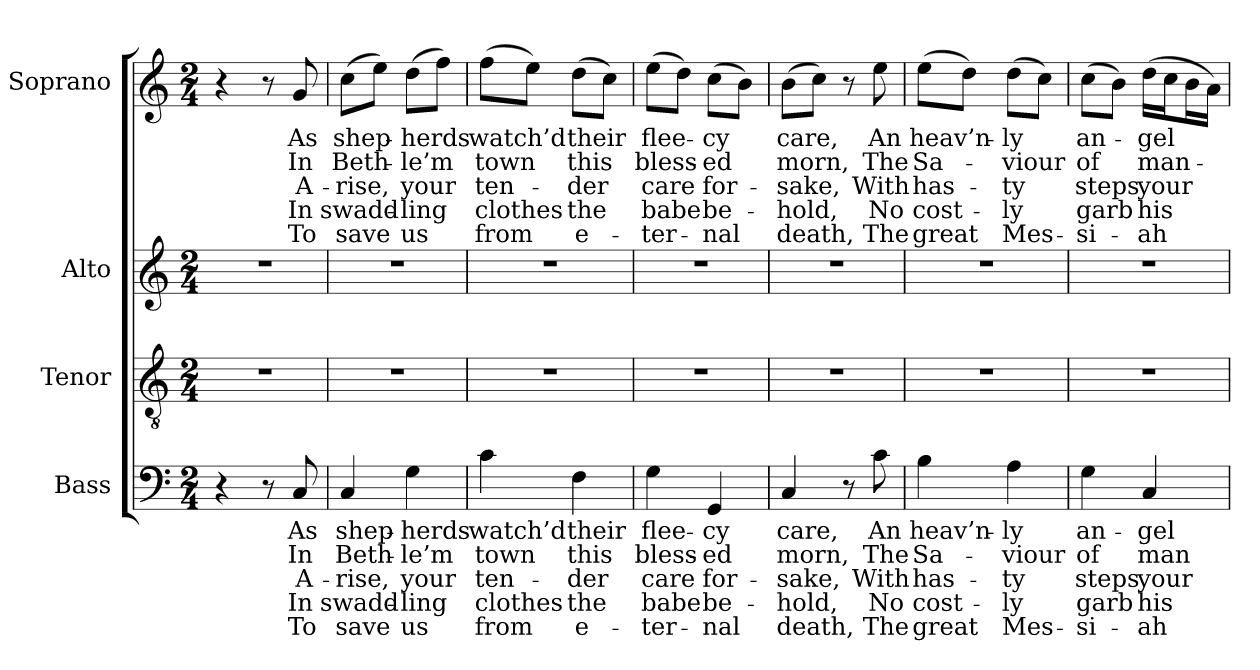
**kern	**text	**text	**text	**text	**text	**kern	**kern	**kern	**text	**text	**text	**text	**text
*part4	*part4	*part4	*part4	*part4	*part4	*part3	*part2	*part1	*part1	*part1	*part1	*part1	*part1
*staff4	*staff4	*staff4	*staff4	*staff4	*staff4	*staff3	*staff2	*staff1	*staff1	*staff1	*staff1	*staff1	*staff1
*I"Bass	*	*	*	*	*	*I"Tenor	*I"Alto	*I"Soprano	*	*	*	*	*
*I'B.	*	*	*	*	*	*I'T.	*I'A.	*I'S.	*	*	*	*	*
!!LO:PB:g=z
*clefF4	*	*	*	*	*	*clefGv2	*clefG2	*clefG2	*	*	*	*	*
*	*	*	*	*	*	*ITrd7c12	*	*	*	*	*	*	*
*k[]	*	*	*	*	*	*k[]	*k[]	*k[]	*	*	*	*	*
*C:	*	*	*	*	*	*C:	*C:	*C:	*	*	*	*	*
*M2/4	*	*	*	*	*	*M2/4	*M2/4	*M2/4	*	*	*	*	*
=1	=1	=1	=1	=1	=1	=1	=1	=1	=1	=1	=1	=1	=1
!	!	!	!	!	!	!LO:N:vis=1	!LO:N:vis=1	!	!	!	!	!	!
4r	.	.	.	.	.	2r	2r	4r	.	.	.	.	.
8r	.	.	.	.	.	.	.	8r	.	.	.	.	.
!	!LO:LY:b:color=#000000	!LO:LY:b:color=#000000	!LO:LY:b:color=#000000	!LO:LY:b:color=#000000	!LO:LY:b:color=#000000	!	!	!	!	!	!	!	!
!	!	!	!	!	!	!	!	!	!LO:LY:b:color=#000000	!LO:LY:b:color=#000000	!LO:LY:b:color=#000000	!LO:LY:b:color=#000000	!LO:LY:b:color=#000000
8Ci/	As	In	A-	-In	To	.	.	8gi/	As	In	A-	-In	To
=2	=2	=2	=2	=2	=2	=2	=2	=2	=2	=2	=2	=2	=2
!	!LO:LY:b:color=#000000	!LO:LY:b:color=#000000	!LO:LY:b:color=#000000	!LO:LY:b:color=#000000	!LO:LY:b:color=#000000	!LO:N:vis=1	!LO:N:vis=1	!	!	!	!	!	!
!	!	!	!	!	!	!	!	!	!LO:LY:b:color=#000000	!LO:LY:b:color=#000000	!LO:LY:b:color=#000000	!LO:LY:b:color=#000000	!LO:LY:b:color=#000000
4Ci/	shep-	Beth-	rise,	swadd-	-save	2r	2r	(8cci\L	shep-	Beth-	rise,	swadd-	-save
.	.	.	.	.	.	.	.	8eei\J)	.	.	.	.	.
!	!LO:LY:b:color=#000000	!LO:LY:b:color=#000000	!LO:LY:b:color=#000000	!LO:LY:b:color=#000000	!LO:LY:b:color=#000000	!	!	!	!	!	!	!	!
!	!	!	!	!	!	!	!	!	!LO:LY:b:color=#000000	!LO:LY:b:color=#000000	!LO:LY:b:color=#000000	!LO:LY:b:color=#000000	!LO:LY:b:color=#000000
4Gi\	-herds	-le’m	your	ling	us	.	.	(8ddi\L	-herds	-le’m	your	ling	us
.	.	.	.	.	.	.	.	8ffi\J)	.	.	.	.	.
=3	=3	=3	=3	=3	=3	=3	=3	=3	=3	=3	=3	=3	=3
!	!LO:LY:b:color=#000000	!LO:LY:b:color=#000000	!LO:LY:b:color=#000000	!LO:LY:b:color=#000000	!LO:LY:b:color=#000000	!LO:N:vis=1	!LO:N:vis=1	!	!	!	!	!	!
!	!	!	!	!	!	!	!	!	!LO:LY:b:color=#000000	!LO:LY:b:color=#000000	!LO:LY:b:color=#000000	!LO:LY:b:color=#000000	!LO:LY:b:color=#000000
4ci\	watch’d	town	ten-	-clothes	from	2r	2r	(8ffi\L	watch’d	town	ten-	-clothes	from
.	.	.	.	.	.	.	.	8eei\J)	.	.	.	.	.
!	!LO:LY:b:color=#000000	!LO:LY:b:color=#000000	!LO:LY:b:color=#000000	!LO:LY:b:color=#000000	!LO:LY:b:color=#000000	!	!	!	!	!	!	!	!
!	!	!	!	!	!	!	!	!	!LO:LY:b:color=#000000	!LO:LY:b:color=#000000	!LO:LY:b:color=#000000	!LO:LY:b:color=#000000	!LO:LY:b:color=#000000
4Fi\	their	this	der	the	e-	.	.	(8ddi\L	their	this	der	the	e-
.	.	.	.	.	.	.	.	8cci\J)	.	.	.	.	.
=4	=4	=4	=4	=4	=4	=4	=4	=4	=4	=4	=4	=4	=4
!	!LO:LY:b:color=#000000	!LO:LY:b:color=#000000	!LO:LY:b:color=#000000	!LO:LY:b:color=#000000	!LO:LY:b:color=#000000	!LO:N:vis=1	!LO:N:vis=1	!	!	!	!	!	!
!	!	!	!	!	!	!	!	!	!LO:LY:b:color=#000000	!LO:LY:b:color=#000000	!LO:LY:b:color=#000000	!LO:LY:b:color=#000000	!LO:LY:b:color=#000000
4Gi\	flee-	bless-	-care	babe	ter-	2r	2r	(8eei\L	flee-	bless-	-care	babe	ter-
.	.	.	.	.	.	.	.	8ddi\J)	.	.	.	.	.
!	!LO:LY:b:color=#000000	!LO:LY:b:color=#000000	!LO:LY:b:color=#000000	!LO:LY:b:color=#000000	!LO:LY:b:color=#000000	!	!	!	!	!	!	!	!
!	!	!	!	!	!	!	!	!	!LO:LY:b:color=#000000	!LO:LY:b:color=#000000	!LO:LY:b:color=#000000	!LO:LY:b:color=#000000	!LO:LY:b:color=#000000
4GGi/	-cy	-ed	-for-	-be-	-nal	.	.	(8cci\L	-cy	-ed	-for-	-be-	-nal
.	.	.	.	.	.	.	.	8bi\J)	.	.	.	.	.
=5	=5	=5	=5	=5	=5	=5	=5	=5	=5	=5	=5	=5	=5
!	!LO:LY:b:color=#000000	!LO:LY:b:color=#000000	!LO:LY:b:color=#000000	!LO:LY:b:color=#000000	!LO:LY:b:color=#000000	!LO:N:vis=1	!LO:N:vis=1	!	!	!	!	!	!
!	!	!	!	!	!	!	!	!	!LO:LY:b:color=#000000	!LO:LY:b:color=#000000	!LO:LY:b:color=#000000	!LO:LY:b:color=#000000	!LO:LY:b:color=#000000
4Ci/	care,	morn,	sake,	hold,	death,	2r	2r	(8bi\L	care,	morn,	sake,	hold,	death,
.	.	.	.	.	.	.	.	8cci\J)	.	.	.	.	.
8r	.	.	.	.	.	.	.	8r	.	.	.	.	.
!	!LO:LY:b:color=#000000	!LO:LY:b:color=#000000	!LO:LY:b:color=#000000	!LO:LY:b:color=#000000	!LO:LY:b:color=#000000	!	!	!	!	!	!	!	!
!	!	!	!	!	!	!	!	!	!LO:LY:b:color=#000000	!LO:LY:b:color=#000000	!LO:LY:b:color=#000000	!LO:LY:b:color=#000000	!LO:LY:b:color=#000000
8ci\	An	The	With	No	The	.	.	8eei\	An	The	With	No	The
=6	=6	=6	=6	=6	=6	=6	=6	=6	=6	=6	=6	=6	=6
!	!LO:LY:b:color=#000000	!LO:LY:b:color=#000000	!LO:LY:b:color=#000000	!LO:LY:b:color=#000000	!LO:LY:b:color=#000000	!LO:N:vis=1	!LO:N:vis=1	!	!	!	!	!	!
!	!	!	!	!	!	!	!	!	!LO:LY:b:color=#000000	!LO:LY:b:color=#000000	!LO:LY:b:color=#000000	!LO:LY:b:color=#000000	!LO:LY:b:color=#000000
4Bi\	heav’n-	Sa-	has-	-cost-	-great	2r	2r	(8eei\L	heav’n-	Sa-	has-	-cost-	-great
.	.	.	.	.	.	.	.	8ddi\J)	.	.	.	.	.
!	!LO:LY:b:color=#000000	!LO:LY:b:color=#000000	!LO:LY:b:color=#000000	!LO:LY:b:color=#000000	!LO:LY:b:color=#000000	!	!	!	!	!	!	!	!
!	!	!	!	!	!	!	!	!	!LO:LY:b:color=#000000	!LO:LY:b:color=#000000	!LO:LY:b:color=#000000	!LO:LY:b:color=#000000	!LO:LY:b:color=#000000
4Ai\	-ly	-viour	ty	ly	Mes-	.	.	(8ddi\L	-ly	-viour	ty	ly	Mes-
.	.	.	.	.	.	.	.	8cci\J)	.	.	.	.	.
!!LO:LB:g=z
=7	=7	=7	=7	=7	=7	=7	=7	=7	=7	=7	=7	=7	=7
!	!LO:LY:b:color=#000000	!LO:LY:b:color=#000000	!LO:LY:b:color=#000000	!LO:LY:b:color=#000000	!LO:LY:b:color=#000000	!LO:N:vis=1	!LO:N:vis=1	!	!	!	!	!	!
!	!	!	!	!	!	!	!	!	!LO:LY:b:color=#000000	!LO:LY:b:color=#000000	!LO:LY:b:color=#000000	!LO:LY:b:color=#000000	!LO:LY:b:color=#000000
4Gi\	an-	of	-steps	garb	si-	2r	2r	(8cci\L	an-	of	-steps	garb	si-
.	.	.	.	.	.	.	.	8bi\J)	.	.	.	.	.
!	!LO:LY:b:color=#000000	!LO:LY:b:color=#000000	!LO:LY:b:color=#000000	!LO:LY:b:color=#000000	!LO:LY:b:color=#000000	!	!	!	!	!	!	!	!
!	!	!	!	!	!	!	!	!	!LO:LY:b:color=#000000	!LO:LY:b:color=#000000	!LO:LY:b:color=#000000	!LO:LY:b:color=#000000	!LO:LY:b:color=#000000
4Ci/	-gel	man-	-your	his	ah	.	.	(16ddi\LL	-gel	man-	-your	his	ah
.	.	.	.	.	.	.	.	16cci\J	.	.	.	.	.
.	.	.	.	.	.	.	.	16bi\L	.	.	.	.	.
.	.	.	.	.	.	.	.	16ai\JJ)	.	.	.	.	.
=	=	=	=	=	=	=	=	=	=	=	=	=	=
*-	*-	*-	*-	*-	*-	*-	*-	*-	*-	*-	*-	*-	*-
